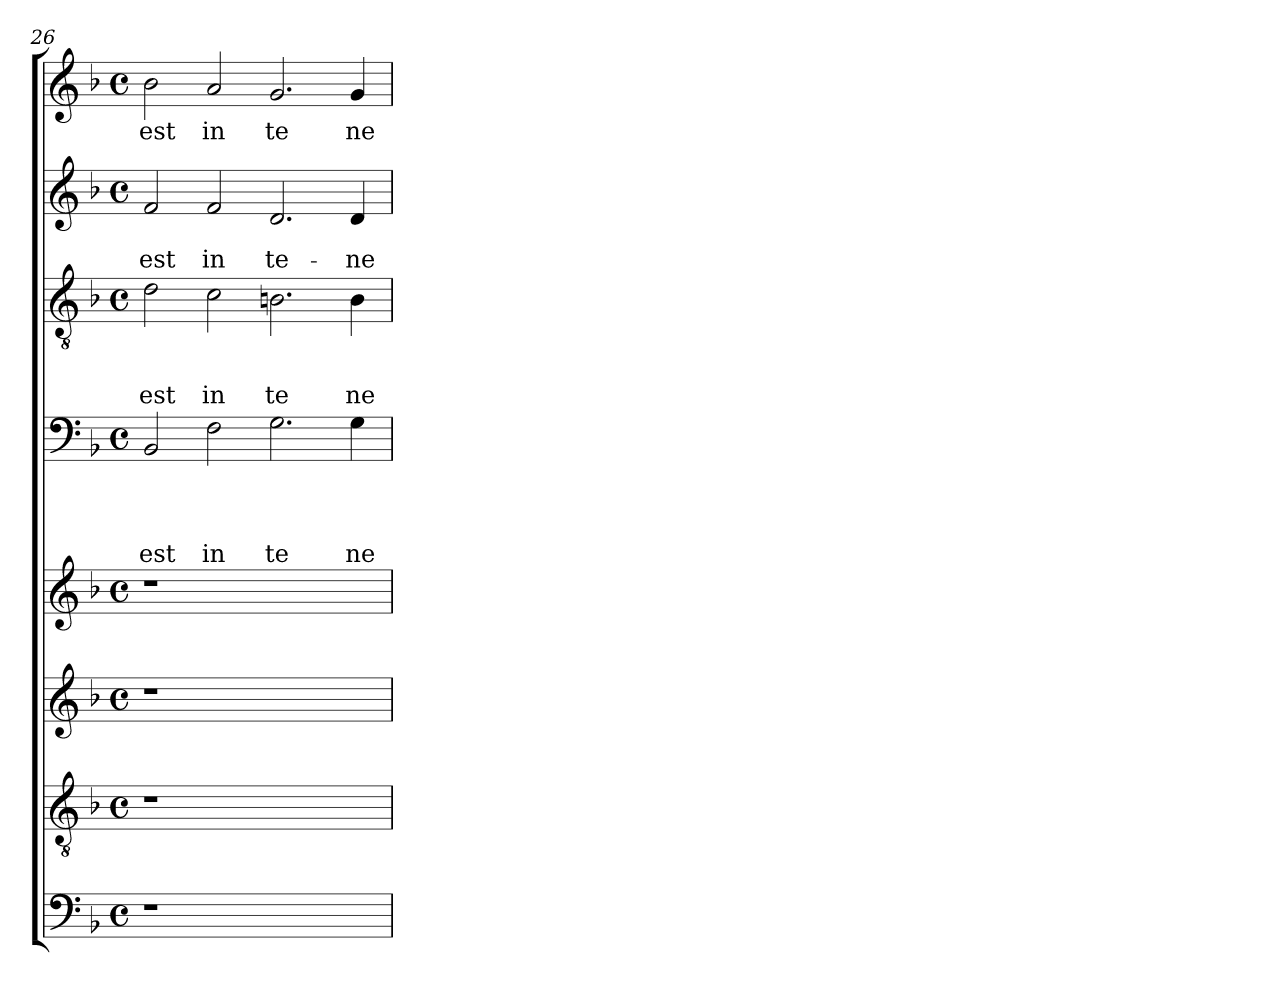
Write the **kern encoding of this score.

**kern	**kern	**kern	**kern	**kern	**text	**text	**text	**text	**kern	**text	**text	**text	**kern	**text	**text	**kern	**text
*part8	*part7	*part6	*part5	*part4	*part4	*part4	*part4	*part4	*part3	*part3	*part3	*part3	*part2	*part2	*part2	*part1	*part1
*staff8	*staff7	*staff6	*staff5	*staff4	*staff4	*staff4	*staff4	*staff4	*staff3	*staff3	*staff3	*staff3	*staff2	*staff2	*staff2	*staff1	*staff1
*clefF4	*clefGv2	*clefG2	*clefG2	*clefF4	*	*	*	*	*clefGv2	*	*	*	*clefG2	*	*	*clefG2	*
*k[b-]	*k[b-]	*k[b-]	*k[b-]	*k[b-]	*	*	*	*	*k[b-]	*	*	*	*k[b-]	*	*	*k[b-]	*
*F:	*F:	*F:	*F:	*F:	*	*	*	*	*F:	*	*	*	*F:	*	*	*F:	*
*M4/4	*M4/4	*M4/4	*M4/4	*M4/4	*	*	*	*	*M4/4	*	*	*	*M4/4	*	*	*M4/4	*
*met(c)	*met(c)	*met(c)	*met(c)	*met(c)	*	*	*	*	*met(c)	*	*	*	*met(c)	*	*	*met(c)	*
=26	=26	=26	=26	=26	=26	=26	=26	=26	=26	=26	=26	=26	=26	=26	=26	=26	=26
!	!	!	!	!	!	!	!	!LO:LY:b	!	!	!	!LO:LY:b	!	!	!LO:LY:b	!	!LO:LY:b
1r	1r	1r	1r	2BB-/	.	.	.	est	2d\	.	.	est	2f/	.	est	2b-\	est
!	!	!	!	!	!	!	!	!LO:LY:b	!	!	!	!LO:LY:b	!	!	!LO:LY:b	!	!LO:LY:b
.	.	.	.	2F\	.	.	.	in	2c\	.	.	in	2f/	.	in	2a/	in
!	!	!	!	!	!	!	!	!LO:LY:b	!	!	!	!LO:LY:b	!	!	!LO:LY:b	!	!LO:LY:b
1ryy	1ryy	1ryy	1ryy	2.G\	.	.	.	te	2.Bn\	.	.	te	2.d/	.	te-	2.g/	te
!	!	!	!	!	!	!	!	!LO:LY:b	!	!	!	!LO:LY:b	!	!	!LO:LY:b	!	!LO:LY:b
.	.	.	.	4G\	.	.	.	ne	4B\	.	.	ne	4d/	.	-ne-	4g/	ne
=	=	=	=	=	=	=	=	=	=	=	=	=	=	=	=	=	=
*-	*-	*-	*-	*-	*-	*-	*-	*-	*-	*-	*-	*-	*-	*-	*-	*-	*-
